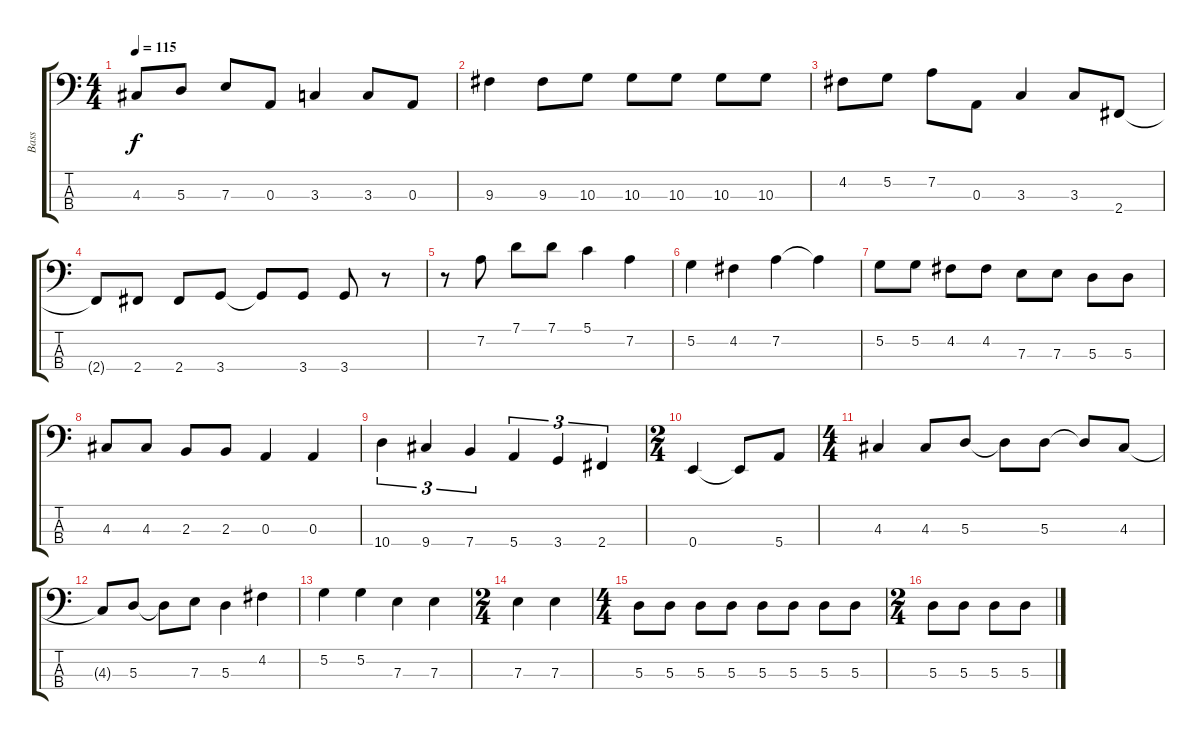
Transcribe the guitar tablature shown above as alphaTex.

\track ("Bass" "Bass") {instrument electricbasspick}
\staff {score tabs}
\tuning (G2 D2 A1 E1) {hide}
\ts (4 4)
\tempo 115
\clef f4
\ks c
4.3.8{dy f} 5.3.8 7.3.8 0.3.8 3.3.4 3.3.8 0.3.8 |
9.3.4 9.3.8 10.3.8 10.3.8 10.3.8 10.3.8 10.3.8 |
4.2.8 5.2.8 7.2.8 0.3.8 3.3.4 3.3.8 2.4.8 |
2.4{t}.8 2.4.8 2.4.8 3.4.8 3.4{t}.8 3.4.8 3.4.8 r.8 |
r.8 7.2.8 7.1.8 7.1.8 5.1.4 7.2.4 |
5.2.4 4.2.4 7.2.4 7.2{t}.4 |
5.2.8 5.2.8 4.2.8 4.2.8 7.3.8 7.3.8 5.3.8 5.3.8 |
4.3.8 4.3.8 2.3.8 2.3.8 0.3.4 0.3.4 |
10.4.4{tu (3 2)} 9.4.4{tu (3 2)} 7.4.4{tu (3 2)} 5.4.4{tu (3 2)} 3.4.4{tu (3 2)} 2.4.4{tu (3 2)} |
\ts (2 4)
0.4.4 0.4{t}.8 5.4.8 |
\ts (4 4)
4.3.4 4.3.8 5.3.8 5.3{t}.8 5.3.8 5.3{t}.8 4.3.8 |
4.3{t}.8 5.3.8 5.3{t}.8 7.3.8 5.3.4 4.2.4 |
5.2.4 5.2.4 7.3.4 7.3.4 |
\ts (2 4)
7.3.4 7.3.4 |
\ts (4 4)
5.3.8 5.3.8 5.3.8 5.3.8 5.3.8 5.3.8 5.3.8 5.3.8 |
\ts (2 4)
5.3.8 5.3.8 5.3.8 5.3.8
